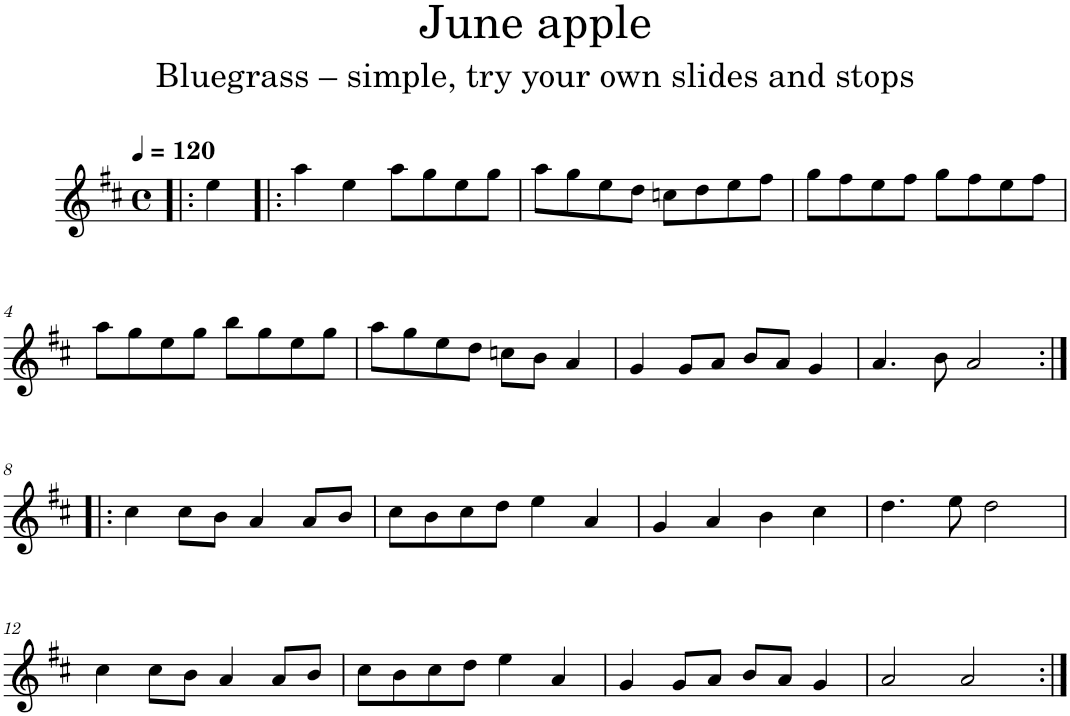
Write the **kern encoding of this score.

**kern
*part1
*staff1
*I"Flute
*I'Fl.
*clefG2
*k[f#c#]
*M4/4
*met(c)
*MM120
=!|:
4ee\
=1!|:
4aa\
4ee\
8aa\L
8gg\
8ee\
8gg\J
=2
8aa\L
8gg\
8ee\
8dd\J
8ccn\L
8dd\
8ee\
8ff#\J
=3
8gg\L
8ff#\
8ee\
8ff#\J
8gg\L
8ff#\
8ee\
8ff#\J
!!LO:LB:g=z
=4
8aa\L
8gg\
8ee\
8gg\J
8bb\L
8gg\
8ee\
8gg\J
=5
8aa\L
8gg\
8ee\
8dd\J
8ccn\L
8b\J
4a/
=6
4g/
8g/L
8a/J
8b/L
8a/J
4g/
=7
4.a/
8b\
2a/
!!LO:LB:g=z
=8:|!|:
4cc#\
8cc#\L
8b\J
4a/
8a/L
8b/J
=9
8cc#\L
8b\
8cc#\
8dd\J
4ee\
4a/
=10
4g/
4a/
4b\
4cc#\
=11
4.dd\
8ee\
2dd\
!!LO:LB:g=z
=12
4cc#\
8cc#\L
8b\J
4a/
8a/L
8b/J
=13
8cc#\L
8b\
8cc#\
8dd\J
4ee\
4a/
=14
4g/
8g/L
8a/J
8b/L
8a/J
4g/
=15
2a/
2a/
=:|!
*-
